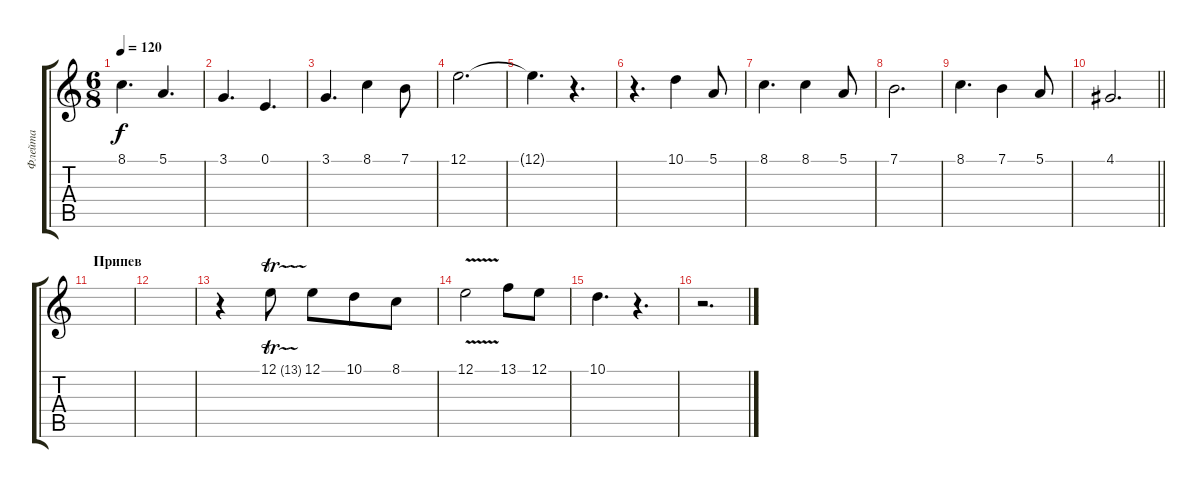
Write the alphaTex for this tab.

\track ("Флейта" "Флейта") {instrument flute}
\staff {score tabs}
\tuning (E4 B3 G3 D3 A2 E2) {hide}
\ts (6 8)
\tempo 120
\clef g2
\ks c
8.1.4{d dy f} 5.1.4{d} |
3.1.4{d} 0.1.4{d} |
3.1.4{d} 8.1.4 7.1.8 |
12.1.2{d} |
12.1{t}.4{d} r.4{d} |
r.4{d} 10.1.4 5.1.8 |
8.1.4{d} 8.1.4 5.1.8 |
7.1.2{d} |
8.1.4{d} 7.1.4 5.1.8 |
\barLineRight lightlight
4.1.2{d} |
\section ("" "Припев")
|
|
r.4 12.1{tr (13 32)}.8 12.1.8 10.1.8 8.1.8 |
12.1{v}.2 13.1.8 12.1.8 |
10.1.4{d} r.4{d} |
r.2{d}
